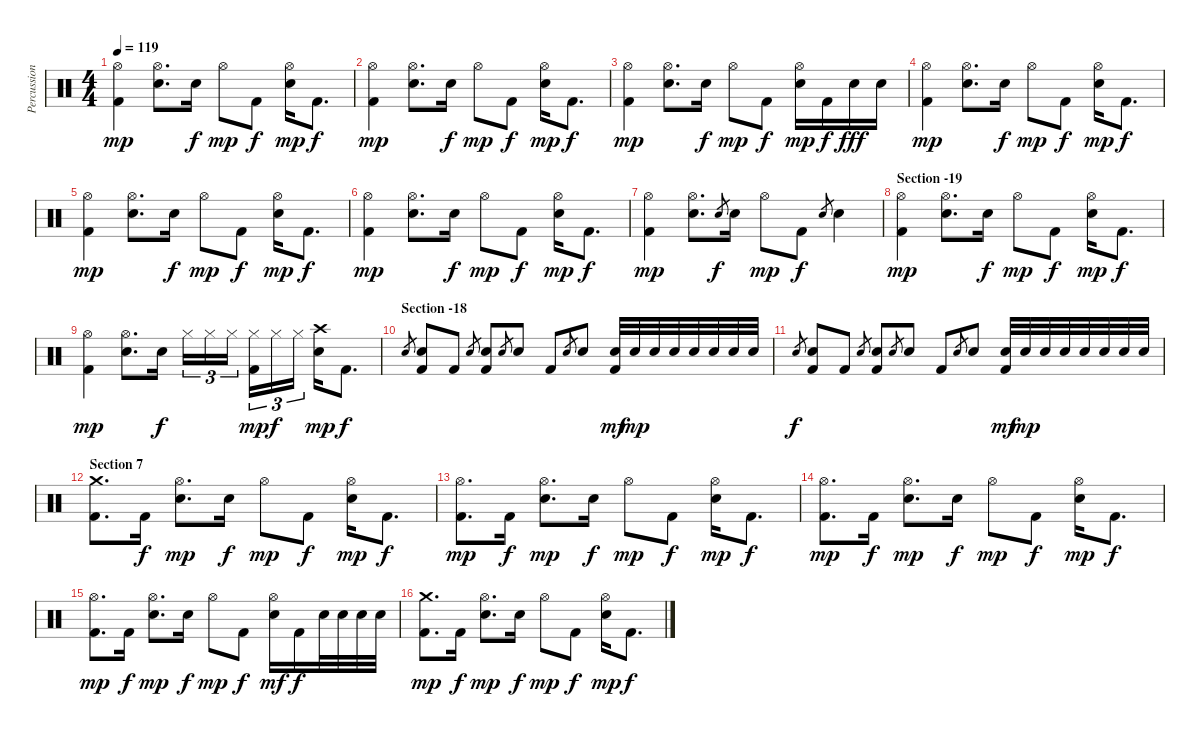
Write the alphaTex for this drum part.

\track ("Percussions" "Percussion") {instrument percussion}
\staff {score}
\articulation defaults
\ts (4 4)
\tempo 119
\clef neutral
\ks c
("Hi-Hat (open)" "Kick (hit) 2").4{dy mp} ("Hi-Hat (open)" "Snare (hit) 2").8{d} "Snare (hit) 2".16{dy f} "Hi-Hat (open)".8{dy mp} "Kick (hit) 2".8{dy f} ("Hi-Hat (open)" "Snare (hit) 2").16{dy mp} "Kick (hit) 2".8{d dy f} |
("Hi-Hat (open)" "Kick (hit) 2").4{dy mp} ("Hi-Hat (open)" "Snare (hit) 2").8{d} "Snare (hit) 2".16{dy f} "Hi-Hat (open)".8{dy mp} "Kick (hit) 2".8{dy f} ("Hi-Hat (open)" "Snare (hit) 2").16{dy mp} "Kick (hit) 2".8{d dy f} |
("Hi-Hat (open)" "Kick (hit) 2").4{dy mp} ("Hi-Hat (open)" "Snare (hit) 2").8{d} "Snare (hit) 2".16{dy f} "Hi-Hat (open)".8{dy mp} "Kick (hit) 2".8{dy f} ("Hi-Hat (open)" "Snare (hit) 2").16{dy mp} "Kick (hit) 2".16{dy f} "Snare (hit) 2".16{dy fff} "Snare (hit) 2".16 |
("Hi-Hat (open)" "Kick (hit) 2").4{dy mp} ("Hi-Hat (open)" "Snare (hit) 2").8{d} "Snare (hit) 2".16{dy f} "Hi-Hat (open)".8{dy mp} "Kick (hit) 2".8{dy f} ("Hi-Hat (open)" "Snare (hit) 2").16{dy mp} "Kick (hit) 2".8{d dy f} |
("Hi-Hat (open)" "Kick (hit) 2").4{dy mp} ("Hi-Hat (open)" "Snare (hit) 2").8{d} "Snare (hit) 2".16{dy f} "Hi-Hat (open)".8{dy mp} "Kick (hit) 2".8{dy f} ("Hi-Hat (open)" "Snare (hit) 2").16{dy mp} "Kick (hit) 2".8{d dy f} |
("Hi-Hat (open)" "Kick (hit) 2").4{dy mp} ("Hi-Hat (open)" "Snare (hit) 2").8{d} "Snare (hit) 2".16{dy f} "Hi-Hat (open)".8{dy mp} "Kick (hit) 2".8{dy f} ("Hi-Hat (open)" "Snare (hit) 2").16{dy mp} "Kick (hit) 2".8{d dy f} |
("Hi-Hat (open)" "Kick (hit) 2").4{dy mp} ("Hi-Hat (open)" "Snare (hit) 2").8{d} "Snare (hit) 2".8{gr dy f} "Snare (hit) 2".16 "Hi-Hat (open)".8{dy mp} "Kick (hit) 2".8{dy f} "Snare (hit) 2".8{gr} "Snare (hit) 2".4 |
\section ("" "Section -19")
("Hi-Hat (open)" "Kick (hit) 2").4{dy mp} ("Hi-Hat (open)" "Snare (hit) 2").8{d} "Snare (hit) 2".16{dy f} "Hi-Hat (open)".8{dy mp} "Kick (hit) 2".8{dy f} ("Hi-Hat (open)" "Snare (hit) 2").16{dy mp} "Kick (hit) 2".8{d dy f} |
("Hi-Hat (open)" "Kick (hit) 2").4{dy mp} ("Hi-Hat (open)" "Snare (hit) 2").8{d} "Snare (hit) 2".16{dy f} "Hi-Hat (closed)".16{tu (3 2)} "Hi-Hat (closed)".16{tu (3 2)} "Hi-Hat (closed)".16{tu (3 2)} ("Hi-Hat (closed)" "Kick (hit) 2").16{tu (3 2) dy mp} "Hi-Hat (closed)".16{tu (3 2) dy f} "Hi-Hat (closed)".16{tu (3 2)} ("Crash high (hit)" "Snare (hit) 2").16{dy mp} "Kick (hit) 2".8{d dy f} |
\section ("" "Section -18")
"Snare (hit) 2".8{gr} ("Snare (hit) 2" "Kick (hit) 2").8 "Kick (hit) 2".8 "Snare (hit) 2".8{gr} ("Snare (hit) 2" "Kick (hit) 2").8 "Snare (hit) 2".8{gr} "Snare (hit) 2".8 "Kick (hit) 2".8 "Snare (hit) 2".8{gr} "Snare (hit) 2".8 ("Snare (hit) 2" "Kick (hit) 2").32{dy mf} "Snare (hit) 2".32{dy mp} "Snare (hit) 2".32 "Snare (hit) 2".32 "Snare (hit) 2".32 "Snare (hit) 2".32 "Snare (hit) 2".32 "Snare (hit) 2".32 |
"Snare (hit) 2".8{gr dy f} ("Snare (hit) 2" "Kick (hit) 2").8 "Kick (hit) 2".8 "Snare (hit) 2".8{gr} ("Snare (hit) 2" "Kick (hit) 2").8 "Snare (hit) 2".8{gr} "Snare (hit) 2".8 "Kick (hit) 2".8 "Snare (hit) 2".8{gr} "Snare (hit) 2".8 ("Snare (hit) 2" "Kick (hit) 2").32{dy mf} "Snare (hit) 2".32{dy mp} "Snare (hit) 2".32 "Snare (hit) 2".32 "Snare (hit) 2".32 "Snare (hit) 2".32 "Snare (hit) 2".32 "Snare (hit) 2".32 |
\section ("" "Section 7")
("Crash medium (hit)" "Kick (hit) 2").8{d} "Kick (hit) 2".16{dy f} ("Hi-Hat (open)" "Snare (hit) 2").8{d dy mp} "Electric Snare (hit)".16{dy f} "Hi-Hat (open)".8{dy mp} "Kick (hit) 2".8{dy f} ("Hi-Hat (open)" "Snare (hit) 2").16{dy mp} "Kick (hit) 2".8{d dy f} |
("Hi-Hat (open)" "Kick (hit) 2").8{d dy mp} "Kick (hit) 2".16{dy f} ("Hi-Hat (open)" "Snare (hit) 2").8{d dy mp} "Electric Snare (hit)".16{dy f} "Hi-Hat (open)".8{dy mp} "Kick (hit) 2".8{dy f} ("Hi-Hat (open)" "Snare (hit) 2").16{dy mp} "Kick (hit) 2".8{d dy f} |
("Hi-Hat (open)" "Kick (hit) 2").8{d dy mp} "Kick (hit) 2".16{dy f} ("Hi-Hat (open)" "Snare (hit) 2").8{d dy mp} "Electric Snare (hit)".16{dy f} "Hi-Hat (open)".8{dy mp} "Kick (hit) 2".8{dy f} ("Hi-Hat (open)" "Snare (hit) 2").16{dy mp} "Kick (hit) 2".8{d dy f} |
("Hi-Hat (open)" "Kick (hit) 2").8{d dy mp} "Kick (hit) 2".16{dy f} ("Hi-Hat (open)" "Snare (hit) 2").8{d dy mp} "Electric Snare (hit)".16{dy f} "Hi-Hat (open)".8{dy mp} "Kick (hit) 2".8{dy f} ("Hi-Hat (open)" "Snare (hit) 2").16{dy mf} "Kick (hit) 2".16{dy f} "Snare (hit) 2".32 "Snare (hit) 2".32 "Snare (hit) 2".32 "Snare (hit) 2".32 |
("Crash medium (hit)" "Kick (hit) 2").8{d dy mp} "Kick (hit) 2".16{dy f} ("Hi-Hat (open)" "Snare (hit) 2").8{d dy mp} "Electric Snare (hit)".16{dy f} "Hi-Hat (open)".8{dy mp} "Kick (hit) 2".8{dy f} ("Hi-Hat (open)" "Snare (hit) 2").16{dy mp} "Kick (hit) 2".8{d dy f}
